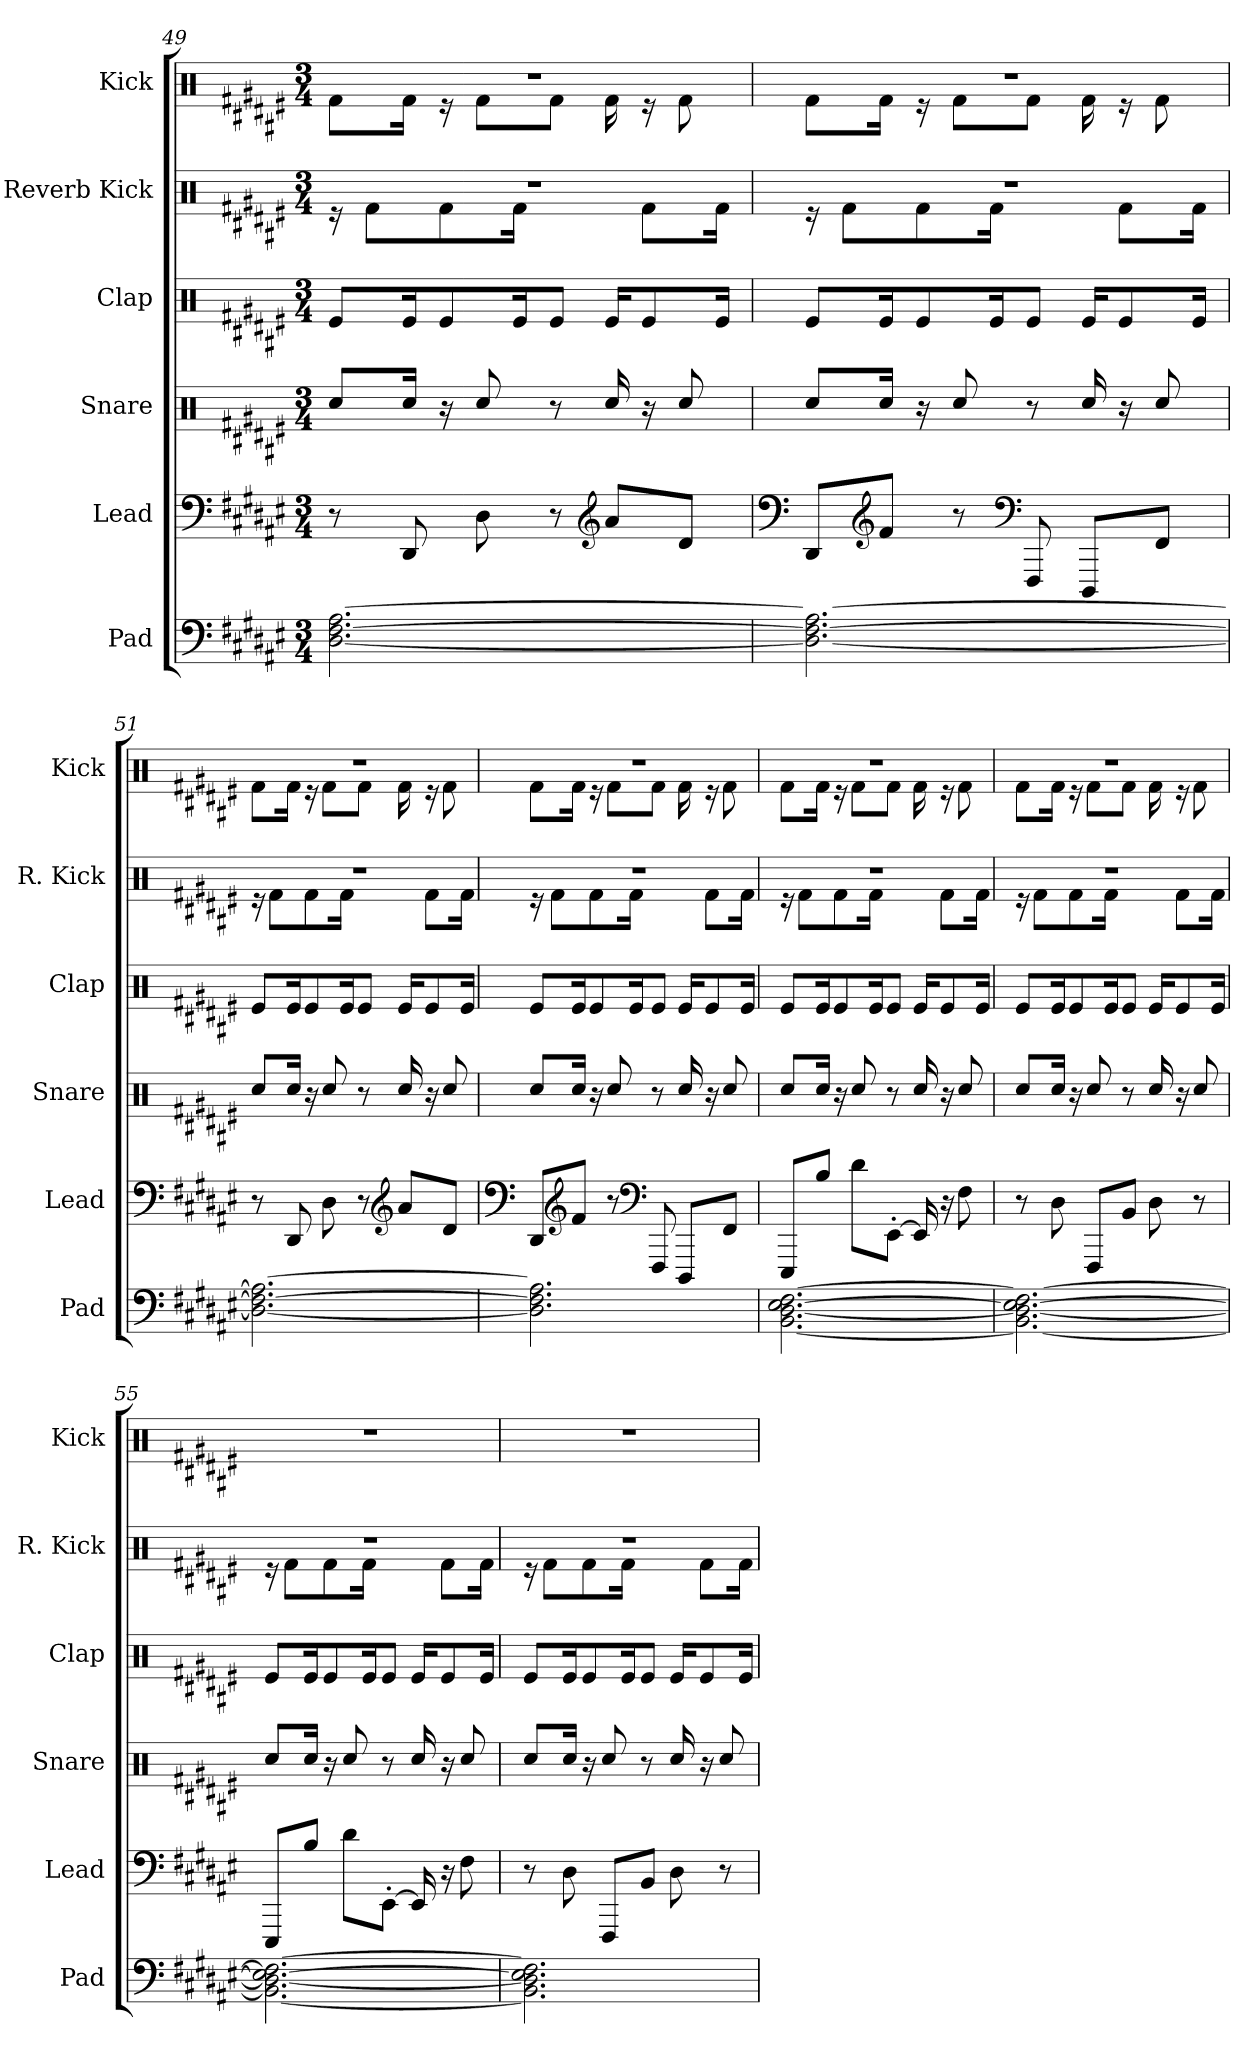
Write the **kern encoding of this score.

**kern	**kern	**kern	**kern	**kern	**kern
*part6	*part5	*part4	*part3	*part2	*part1
*staff6	*staff5	*staff4	*staff3	*staff2	*staff1
*I"Pad	*I"Lead	*I"Snare	*I"Clap	*I"Reverb Kick	*I"Kick
*I'Pad	*I'Lead	*I'Snare	*I'Clap	*I'R. Kick	*I'Kick
*clefF4	*clefF4	*clefX	*clefX	*clefX	*clefX
*k[f#c#g#d#a#e#]	*k[f#c#g#d#a#e#]	*k[f#c#g#d#a#e#]	*k[f#c#g#d#a#e#]	*k[f#c#g#d#a#e#]	*k[f#c#g#d#a#e#]
*M3/4	*M3/4	*M3/4	*M3/4	*M3/4	*M3/4
=49	=49	=49	=49	=49	=49
*	*	*	*	*^	*^
[2.D#\ [2.F#\ [2.A#\	8r	8Rcc/L	8Re/L	2.r	16r	2.r	8Rf\L
.	.	.	.	.	8Rf\L	.	.
.	8DD#/	16Rcc/Jk	16Re/K	.	.	.	16Rf\Jk
.	.	16r	8Re/	.	8Rf\	.	16r
.	8D#\	8Rcc/	.	.	.	.	8Rf\L
.	.	.	16Re/K	.	16Rf\Jk	.	.
.	8r	8r	8Re/J	.	8.ryy	.	8Rf\J
*	*clefG2	*	*	*	*	*	*
.	8a#/L	16Rcc/	16Re/KL	.	.	.	16Rf\
.	.	16r	8Re/	.	8Rf\L	.	16r
.	8d#/J	8Rcc/	.	.	.	.	8Rf\
.	.	.	16Re/Jk	.	16Rf\Jk	.	.
=50	=50	=50	=50	=50	=50	=50	=50
*	*clefF4	*	*	*	*	*	*
2.D#\_ 2.F#\_ 2.A#\_	8DD#/L	8Rcc/L	8Re/L	2.r	16r	2.r	8Rf\L
.	.	.	.	.	8Rf\L	.	.
*	*clefG2	*	*	*	*	*	*
.	8f#/J	16Rcc/Jk	16Re/K	.	.	.	16Rf\Jk
.	.	16r	8Re/	.	8Rf\	.	16r
.	8r	8Rcc/	.	.	.	.	8Rf\L
.	.	.	16Re/K	.	16Rf\Jk	.	.
*	*clefF4	*	*	*	*	*	*
.	8FFF#/	8r	8Re/J	.	8.ryy	.	8Rf\J
.	8DDD#/L	16Rcc/	16Re/KL	.	.	.	16Rf\
.	.	16r	8Re/	.	8Rf\L	.	16r
.	8FF#/J	8Rcc/	.	.	.	.	8Rf\
.	.	.	16Re/Jk	.	16Rf\Jk	.	.
!!LO:LB:g=z	!!
=51	=51	=51	=51	=51	=51	=51	=51
2.D#\_ 2.F#\_ 2.A#\_	8r	8Rcc/L	8Re/L	2.r	16r	2.r	8Rf\L
.	.	.	.	.	8Rf\L	.	.
.	8DD#/	16Rcc/Jk	16Re/K	.	.	.	16Rf\Jk
.	.	16r	8Re/	.	8Rf\	.	16r
.	8D#\	8Rcc/	.	.	.	.	8Rf\L
.	.	.	16Re/K	.	16Rf\Jk	.	.
.	8r	8r	8Re/J	.	8.ryy	.	8Rf\J
*	*clefG2	*	*	*	*	*	*
.	8a#/L	16Rcc/	16Re/KL	.	.	.	16Rf\
.	.	16r	8Re/	.	8Rf\L	.	16r
.	8d#/J	8Rcc/	.	.	.	.	8Rf\
.	.	.	16Re/Jk	.	16Rf\Jk	.	.
=52	=52	=52	=52	=52	=52	=52	=52
*	*clefF4	*	*	*	*	*	*
2.D#\] 2.F#\] 2.A#\]	8DD#/L	8Rcc/L	8Re/L	2.r	16r	2.r	8Rf\L
.	.	.	.	.	8Rf\L	.	.
*	*clefG2	*	*	*	*	*	*
.	8f#/J	16Rcc/Jk	16Re/K	.	.	.	16Rf\Jk
.	.	16r	8Re/	.	8Rf\	.	16r
.	8r	8Rcc/	.	.	.	.	8Rf\L
.	.	.	16Re/K	.	16Rf\Jk	.	.
*	*clefF4	*	*	*	*	*	*
.	8FFF#/	8r	8Re/J	.	8.ryy	.	8Rf\J
.	8DDD#/L	16Rcc/	16Re/KL	.	.	.	16Rf\
.	.	16r	8Re/	.	8Rf\L	.	16r
.	8FF#/J	8Rcc/	.	.	.	.	8Rf\
.	.	.	16Re/Jk	.	16Rf\Jk	.	.
=53	=53	=53	=53	=53	=53	=53	=53
[2.BB\ [2.D#\ [2.E#\ [2.F#\	8EEE#/L	8Rcc/L	8Re/L	2.r	16r	2.r	8Rf\L
.	.	.	.	.	8Rf\L	.	.
.	8B/J	16Rcc/Jk	16Re/K	.	.	.	16Rf\Jk
.	.	16r	8Re/	.	8Rf\	.	16r
.	8d#\L	8Rcc/	.	.	.	.	8Rf\L
.	.	.	16Re/K	.	16Rf\Jk	.	.
.	[8EE#'\J	8r	8Re/J	.	8.ryy	.	8Rf\J
.	16EE#/]	16Rcc/	16Re/KL	.	.	.	16Rf\
.	16r	16r	8Re/	.	8Rf\L	.	16r
.	8F#\	8Rcc/	.	.	.	.	8Rf\
.	.	.	16Re/Jk	.	16Rf\Jk	.	.
!!LO:PB:g=z	!!
=54	=54	=54	=54	=54	=54	=54	=54
2.BB\_ 2.D#\_ 2.E#\_ 2.F#\_	8r	8Rcc/L	8Re/L	2.r	16r	2.r	8Rf\L
.	.	.	.	.	8Rf\L	.	.
.	8D#\	16Rcc/Jk	16Re/K	.	.	.	16Rf\Jk
.	.	16r	8Re/	.	8Rf\	.	16r
.	8FFF#/L	8Rcc/	.	.	.	.	8Rf\L
.	.	.	16Re/K	.	16Rf\Jk	.	.
.	8BB/J	8r	8Re/J	.	8.ryy	.	8Rf\J
.	8D#\	16Rcc/	16Re/KL	.	.	.	16Rf\
.	.	16r	8Re/	.	8Rf\L	.	16r
.	8r	8Rcc/	.	.	.	.	8Rf\
.	.	.	16Re/Jk	.	16Rf\Jk	.	.
*	*	*	*	*	*	*v	*v
=55	=55	=55	=55	=55	=55	=55
2.BB\_ 2.D#\_ 2.E#\_ 2.F#\_	8EEE#/L	8Rcc/L	8Re/L	2.r	16r	2.r
.	.	.	.	.	8Rf\L	.
.	8B/J	16Rcc/Jk	16Re/K	.	.	.
.	.	16r	8Re/	.	8Rf\	.
.	8d#\L	8Rcc/	.	.	.	.
.	.	.	16Re/K	.	16Rf\Jk	.
.	[8EE#'\J	8r	8Re/J	.	8.ryy	.
.	16EE#/]	16Rcc/	16Re/KL	.	.	.
.	16r	16r	8Re/	.	8Rf\L	.
.	8F#\	8Rcc/	.	.	.	.
.	.	.	16Re/Jk	.	16Rf\Jk	.
=56	=56	=56	=56	=56	=56	=56
2.BB\] 2.D#\] 2.E#\] 2.F#\]	8r	8Rcc/L	8Re/L	2.r	16r	2.r
.	.	.	.	.	8Rf\L	.
.	8D#\	16Rcc/Jk	16Re/K	.	.	.
.	.	16r	8Re/	.	8Rf\	.
.	8FFF#/L	8Rcc/	.	.	.	.
.	.	.	16Re/K	.	16Rf\Jk	.
.	8BB/J	8r	8Re/J	.	8.ryy	.
.	8D#\	16Rcc/	16Re/KL	.	.	.
.	.	16r	8Re/	.	8Rf\L	.
.	8r	8Rcc/	.	.	.	.
.	.	.	16Re/Jk	.	16Rf\Jk	.
*	*	*	*	*v	*v	*
=	=	=	=	=	=
*-	*-	*-	*-	*-	*-
